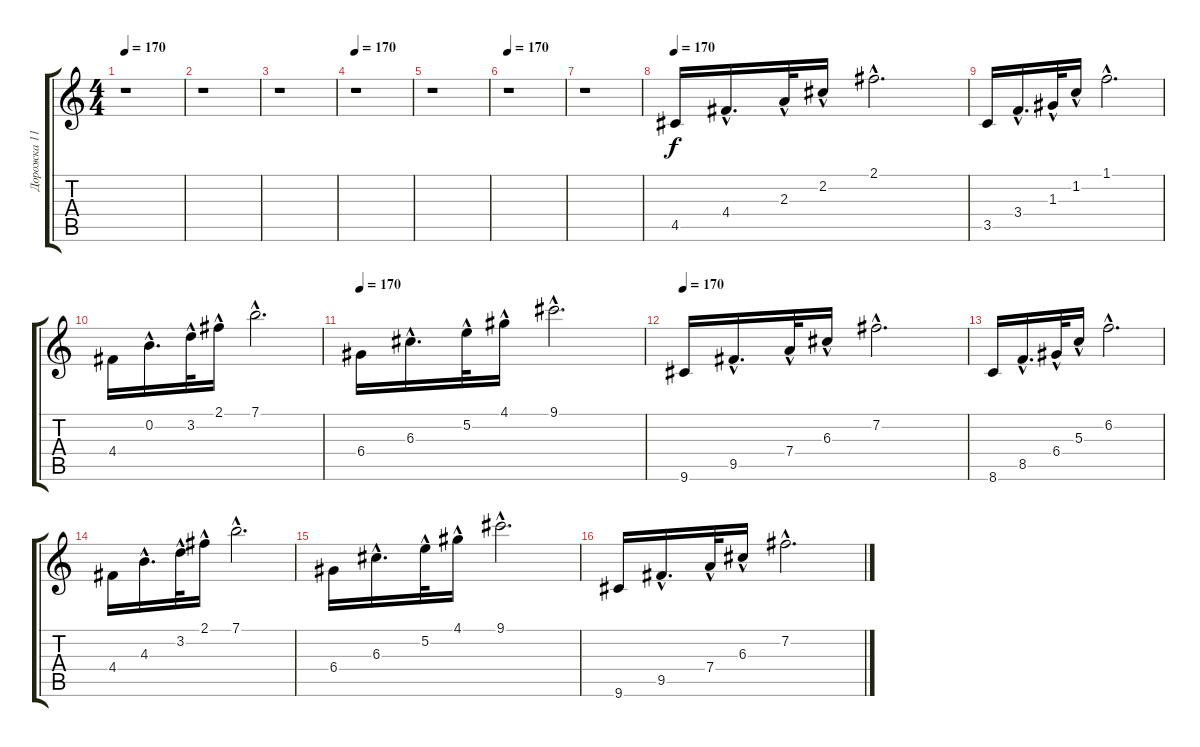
\track ("Дорожка 11" "Дорожка 11") {instrument acousticguitarsteel}
\staff {score tabs}
\tuning (E4 B3 G3 D3 A2 E2) {hide}
\ts (4 4)
\tempo 170
\clef g2
\ks c
r.1{dy mf} |
r.1 |
r.1 |
\tempo 170
r.1 |
r.1 |
\tempo 170
r.1 |
r.1 |
\tempo 170
4.5.16{dy f} 4.4{hac}.16{d} 2.3{hac}.32 2.2{hac}.16 2.1{hac}.2{d} |
3.5.16 3.4{hac}.16{d} 1.3{hac}.32 1.2{hac}.16 1.1{hac}.2{d} |
4.4.16 0.2{hac}.16{d} 3.2{hac}.32 2.1{hac}.16 7.1{hac}.2{d} |
\tempo 170
6.4.16 6.3{hac}.16{d} 5.2{hac}.32 4.1{hac}.16 9.1{hac}.2{d} |
\tempo 170
9.6.16 9.5{hac}.16{d} 7.4{hac}.32 6.3{hac}.16 7.2{hac}.2{d} |
8.6.16 8.5{hac}.16{d} 6.4{hac}.32 5.3{hac}.16 6.2{hac}.2{d} |
4.4.16 4.3{hac}.16{d} 3.2{hac}.32 2.1{hac}.16 7.1{hac}.2{d} |
6.4.16 6.3{hac}.16{d} 5.2{hac}.32 4.1{hac}.16 9.1{hac}.2{d} |
9.6.16 9.5{hac}.16{d} 7.4{hac}.32 6.3{hac}.16 7.2{hac}.2{d}
